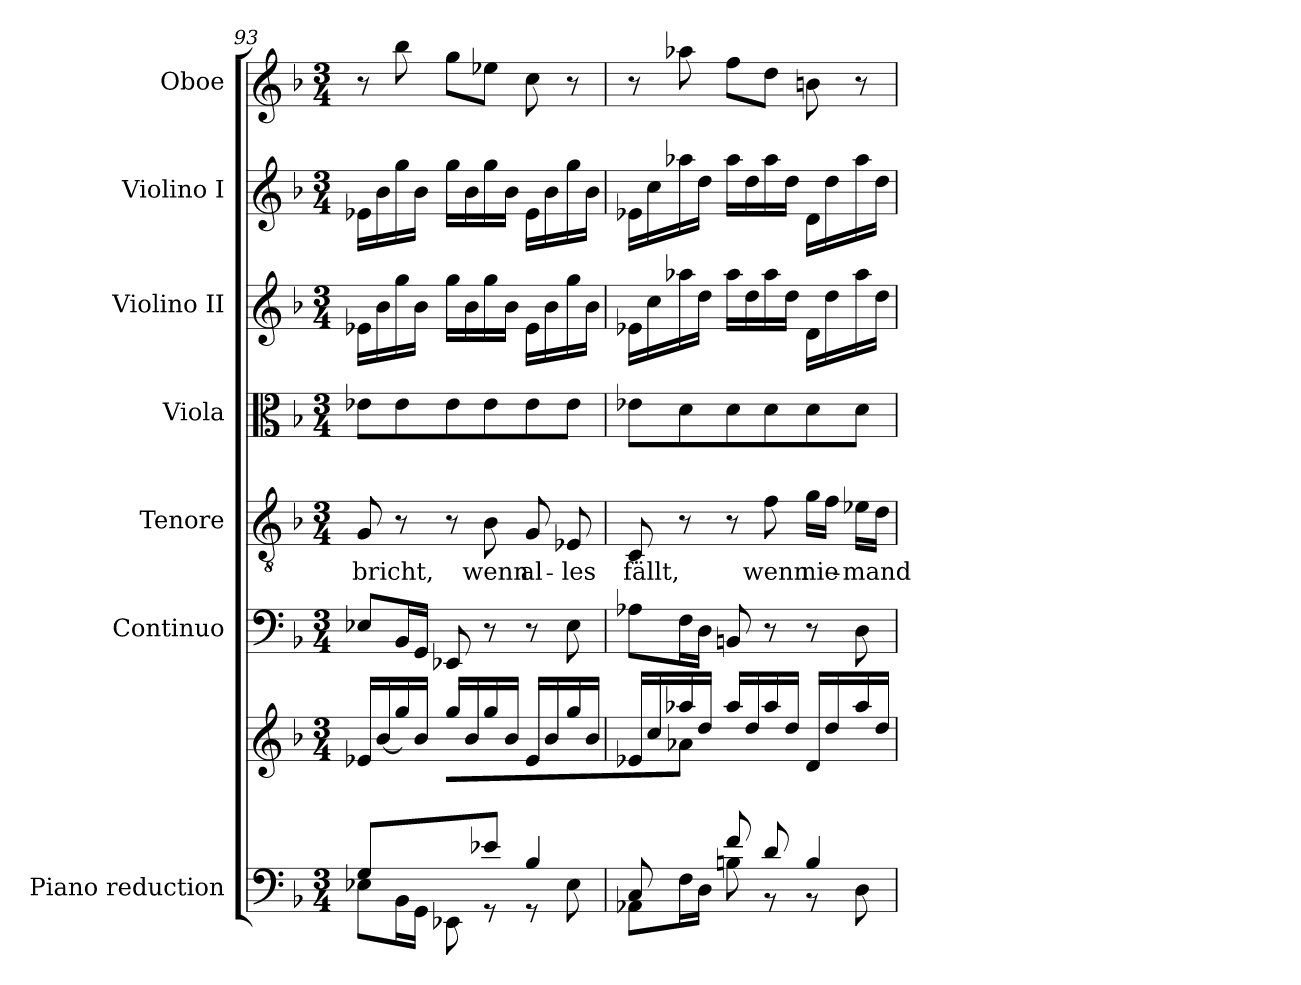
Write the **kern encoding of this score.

**kern	**kern	**kern	**kern	**text	**kern	**kern	**kern	**kern
*part7	*part7	*part6	*part5	*part5	*part4	*part3	*part2	*part1
*staff8	*staff7	*staff6	*staff5	*staff5	*staff4	*staff3	*staff2	*staff1
*I"Piano reduction	*	*I"Continuo	*I"Tenore	*	*I"Viola	*I"Violino II	*I"Violino I	*I"Oboe
*I'Pno	*	*	*	*	*I'Vla	*I'Vln	*I'Vln	*I'Ob
*clefF4	*clefG2	*clefF4	*clefGv2	*	*clefC3	*clefG2	*clefG2	*clefG2
*k[b-]	*k[b-]	*k[b-]	*k[b-]	*	*k[b-]	*k[b-]	*k[b-]	*k[b-]
*M3/4	*M3/4	*M3/4	*M3/4	*	*M3/4	*M3/4	*M3/4	*M3/4
=93	=93	=93	=93	=93	=93	=93	=93	=93
*^	*^	*	*	*	*	*	*	*
!	!	!	!	!	!	!LO:LY:b	!	!	!	!
8G/L	8E-X\L	16e-X/LL	8ryy	8E-X/L	8G/	bricht,	8e-X\L	16e-X\LL	16e-X\LL	8r
.	.	[16b-/	.	.	.	.	.	16b-\	16b-\	.
4ryy	16BB-\L	16gg/	8b-\J]	16BB-/L	8r	.	8e-\	16gg\	16gg\	8bb-\
.	16GG\JJ	16b-/JJ	.	16GG/JJ	.	.	.	16b-\JJ	16b-\JJ	.
.	8EE-X\	16gg/LL	8g\L	8EE-X/	8r	.	8e-\	16gg\LL	16gg\LL	8gg\L
.	.	16b-/	.	.	.	.	.	16b-\	16b-\	.
!	!	!	!	!	!	!LO:LY:b	!	!	!	!
8e-X/J	8r	16gg/	4.ryy	8r	8B-\	wenn	8e-\	16gg\	16gg\	8ee-X\J
.	.	16b-/JJ	.	.	.	.	.	16b-\JJ	16b-\JJ	.
!	!	!	!	!	!	!LO:LY:b	!	!	!	!
4B-/	8r	16e-/LL	.	8r	8G/	al-	8e-\	16e-\LL	16e-\LL	8cc\
.	.	16b-/	.	.	.	.	.	16b-\	16b-\	.
!	!	!	!	!	!	!LO:LY:b	!	!	!	!
.	8E-\	16gg/	.	8E-\	8E-X/	-les	8e-\J	16gg\	16gg\	8r
.	.	16b-/JJ	.	.	.	.	.	16b-\JJ	16b-\JJ	.
!!LO:PB:g=z
=94	=94	=94	=94	=94	=94	=94	=94	=94	=94	=94
!	!	!	!	!	!	!LO:LY:b	!	!	!	!
8C/L	8AA-X\L	16e-X/LL	8ryy	8A-X\L	8C/	fällt,	8e-X\L	16e-X\LL	16e-X\LL	8r
.	.	16cc/	.	.	.	.	.	16cc\	16cc\	.
8ryy	16F\L	16aa-X/	8a-X\J	16F\L	8r	.	8d\	16aa-X\	16aa-X\	8aa-X\
.	16D\JJ	16dd/JJ	.	16D\JJ	.	.	.	16dd\JJ	16dd\JJ	.
8f/L	8Bn\	16aa-/LL	2ryy	8BBn/	8r	.	8d\	16aa-\LL	16aa-\LL	8ff\L
.	.	16dd/	.	.	.	.	.	16dd\	16dd\	.
!	!	!	!	!	!	!LO:LY:b	!	!	!	!
8d/J	8r	16aa-/	.	8r	8f\	wenn	8d\	16aa-\	16aa-\	8dd\J
.	.	16dd/JJ	.	.	.	.	.	16dd\JJ	16dd\JJ	.
!	!	!	!	!	!	!LO:LY:b	!	!	!	!
4B/	8r	16d/LL	.	8r	16g\LL	nie-	8d\	16d\LL	16d\LL	8bn\
.	.	16dd/	.	.	16f\JJ	.	.	16dd\	16dd\	.
!	!	!	!	!	!	!LO:LY:b	!	!	!	!
.	8D\	16aa-/	.	8D\	16e-X\LL	-mand	8d\J	16aa-\	16aa-\	8r
.	.	16dd/JJ	.	.	16d\JJ	.	.	16dd\JJ	16dd\JJ	.
*v	*v	*	*	*	*	*	*	*	*	*
*	*v	*v	*	*	*	*	*	*	*
=	=	=	=	=	=	=	=	=
*-	*-	*-	*-	*-	*-	*-	*-	*-
